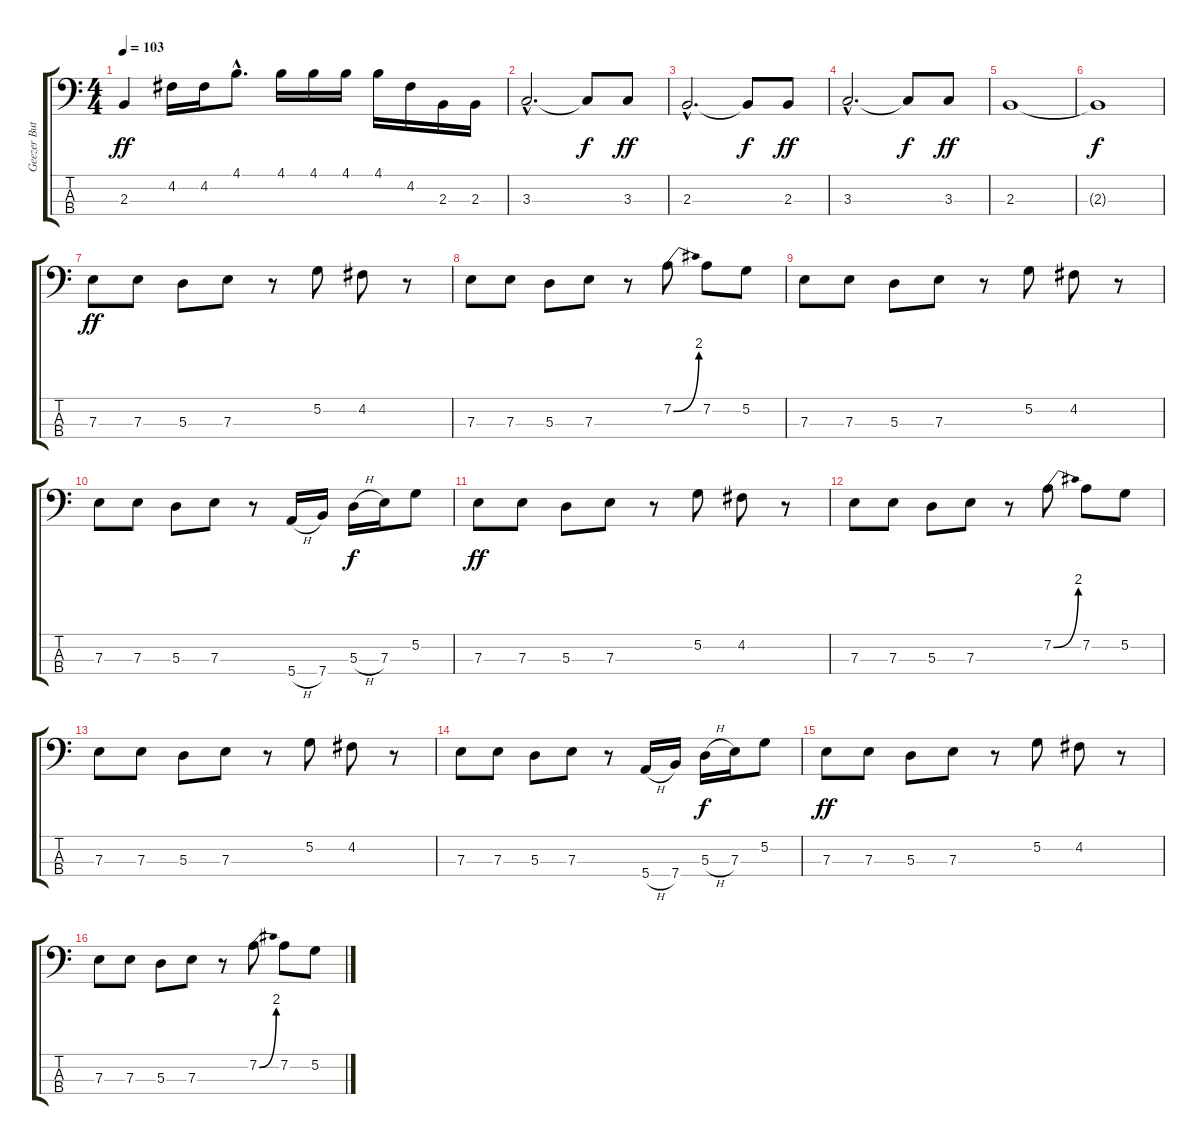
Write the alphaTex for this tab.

\track ("Geezer Butler" "Geezer But") {instrument electricbassfinger}
\staff {score tabs}
\tuning (G2 D2 A1 E1) {hide}
\ts (4 4)
\tempo 103
\clef f4
\ks c
2.3.4{dy ff} 4.2.16 4.2.16 4.1{hac}.8{d} 4.1.16 4.1.16 4.1.16 4.1.16 4.2.16 2.3.16 2.3.16 |
3.3{hac}.2{d} 3.3{t}.8{dy f} 3.3.8{dy ff} |
2.3{hac}.2{d} 2.3{t}.8{dy f} 2.3.8{dy ff} |
3.3{hac}.2{d} 3.3{t}.8{dy f} 3.3.8{dy ff} |
2.3.1 |
2.3{t}.1{dy f} |
7.3.8{dy ff} 7.3.8 5.3.8 7.3.8 r.8 5.2.8 4.2.8 r.8 |
7.3.8 7.3.8 5.3.8 7.3.8 r.8 7.2{be (bend 0 0 60 8)}.8 7.2.8 5.2.8 |
7.3.8 7.3.8 5.3.8 7.3.8 r.8 5.2.8 4.2.8 r.8 |
7.3.8 7.3.8 5.3.8 7.3.8 r.8 5.4{h}.16 7.4.16 5.3{h}.16{dy f} 7.3.16 5.2.8 |
7.3.8{dy ff} 7.3.8 5.3.8 7.3.8 r.8 5.2.8 4.2.8 r.8 |
7.3.8 7.3.8 5.3.8 7.3.8 r.8 7.2{be (bend 0 0 60 8)}.8 7.2.8 5.2.8 |
7.3.8 7.3.8 5.3.8 7.3.8 r.8 5.2.8 4.2.8 r.8 |
7.3.8 7.3.8 5.3.8 7.3.8 r.8 5.4{h}.16 7.4.16 5.3{h}.16{dy f} 7.3.16 5.2.8 |
7.3.8{dy ff} 7.3.8 5.3.8 7.3.8 r.8 5.2.8 4.2.8 r.8 |
7.3.8 7.3.8 5.3.8 7.3.8 r.8 7.2{be (bend 0 0 60 8)}.8 7.2.8 5.2.8
